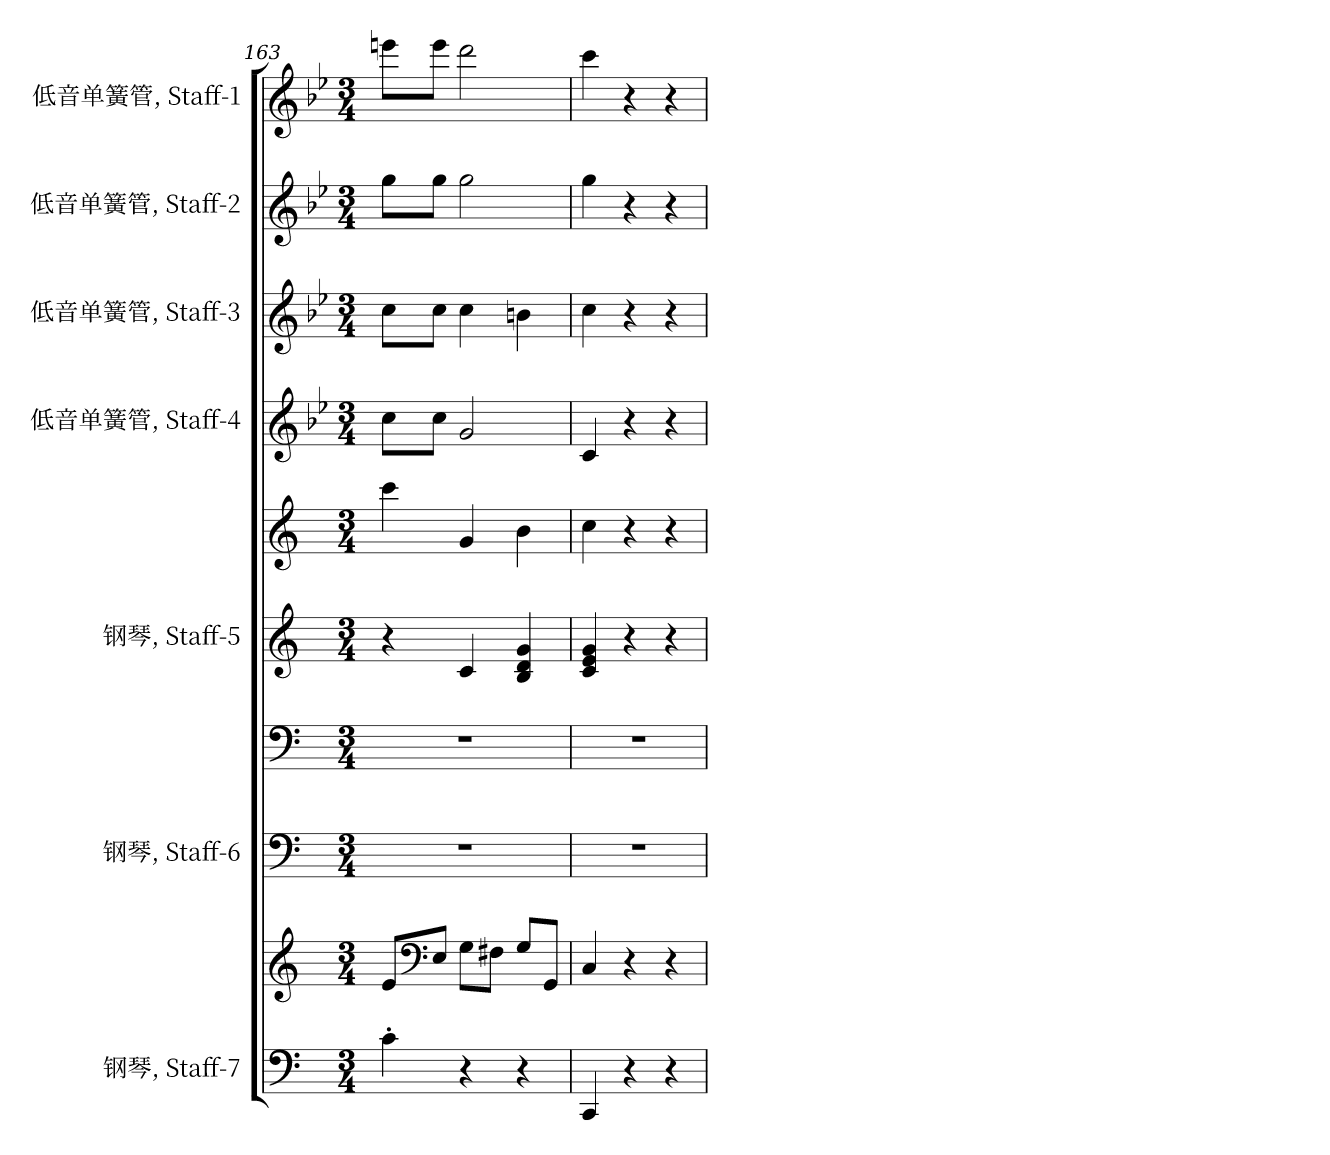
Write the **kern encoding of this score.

**kern	**kern	**kern	**kern	**kern	**kern	**kern	**kern	**kern	**kern
*part7	*part7	*part6	*part6	*part5	*part5	*part4	*part3	*part2	*part1
*staff10	*staff9	*staff8	*staff7	*staff6	*staff5	*staff4	*staff3	*staff2	*staff1
*I"钢琴, Staff-7	*	*I"钢琴, Staff-6	*	*I"钢琴, Staff-5	*	*I"低音单簧管, Staff-4	*I"低音单簧管, Staff-3	*I"低音单簧管, Staff-2	*I"低音单簧管, Staff-1
!!LO:PB:g=z
*clefF4	*clefG2	*clefF4	*clefF4	*clefG2	*clefG2	*clefG2	*clefG2	*clefG2	*clefG2
*	*	*	*	*	*	*ITrd8c14	*ITrd8c14	*ITrd8c14	*ITrd8c14
*k[]	*k[]	*k[]	*k[]	*k[]	*k[]	*k[b-e-]	*k[b-e-]	*k[b-e-]	*k[b-e-]
*M3/4	*M3/4	*M3/4	*M3/4	*M3/4	*M3/4	*M3/4	*M3/4	*M3/4	*M3/4
=163	=163	=163	=163	=163	=163	=163	=163	=163	=163
4c'\	8e/L	2.r	2.r	4r	4ccc\	8c\L	8c\L	8g\L	8een\L
*	*clefF4	*	*	*	*	*	*	*	*
.	8E/J	.	.	.	.	8c\J	8c\J	8g\J	8ee\J
4r	8G\L	.	.	4c/	4g/	2G/	4c\	2g\	2dd\
.	8F#X\J	.	.	.	.	.	.	.	.
4r	8G/L	.	.	4B/ 4d/ 4g/	4b\	.	4Bn\	.	.
.	8GG/J	.	.	.	.	.	.	.	.
=164	=164	=164	=164	=164	=164	=164	=164	=164	=164
4CC/	4C/	2.r	2.r	4c/ 4e/ 4g/	4cc\	4C/	4c\	4g\	4cc\
4r	4r	.	.	4r	4r	4r	4r	4r	4r
4r	4r	.	.	4r	4r	4r	4r	4r	4r
=	=	=	=	=	=	=	=	=	=
*-	*-	*-	*-	*-	*-	*-	*-	*-	*-
